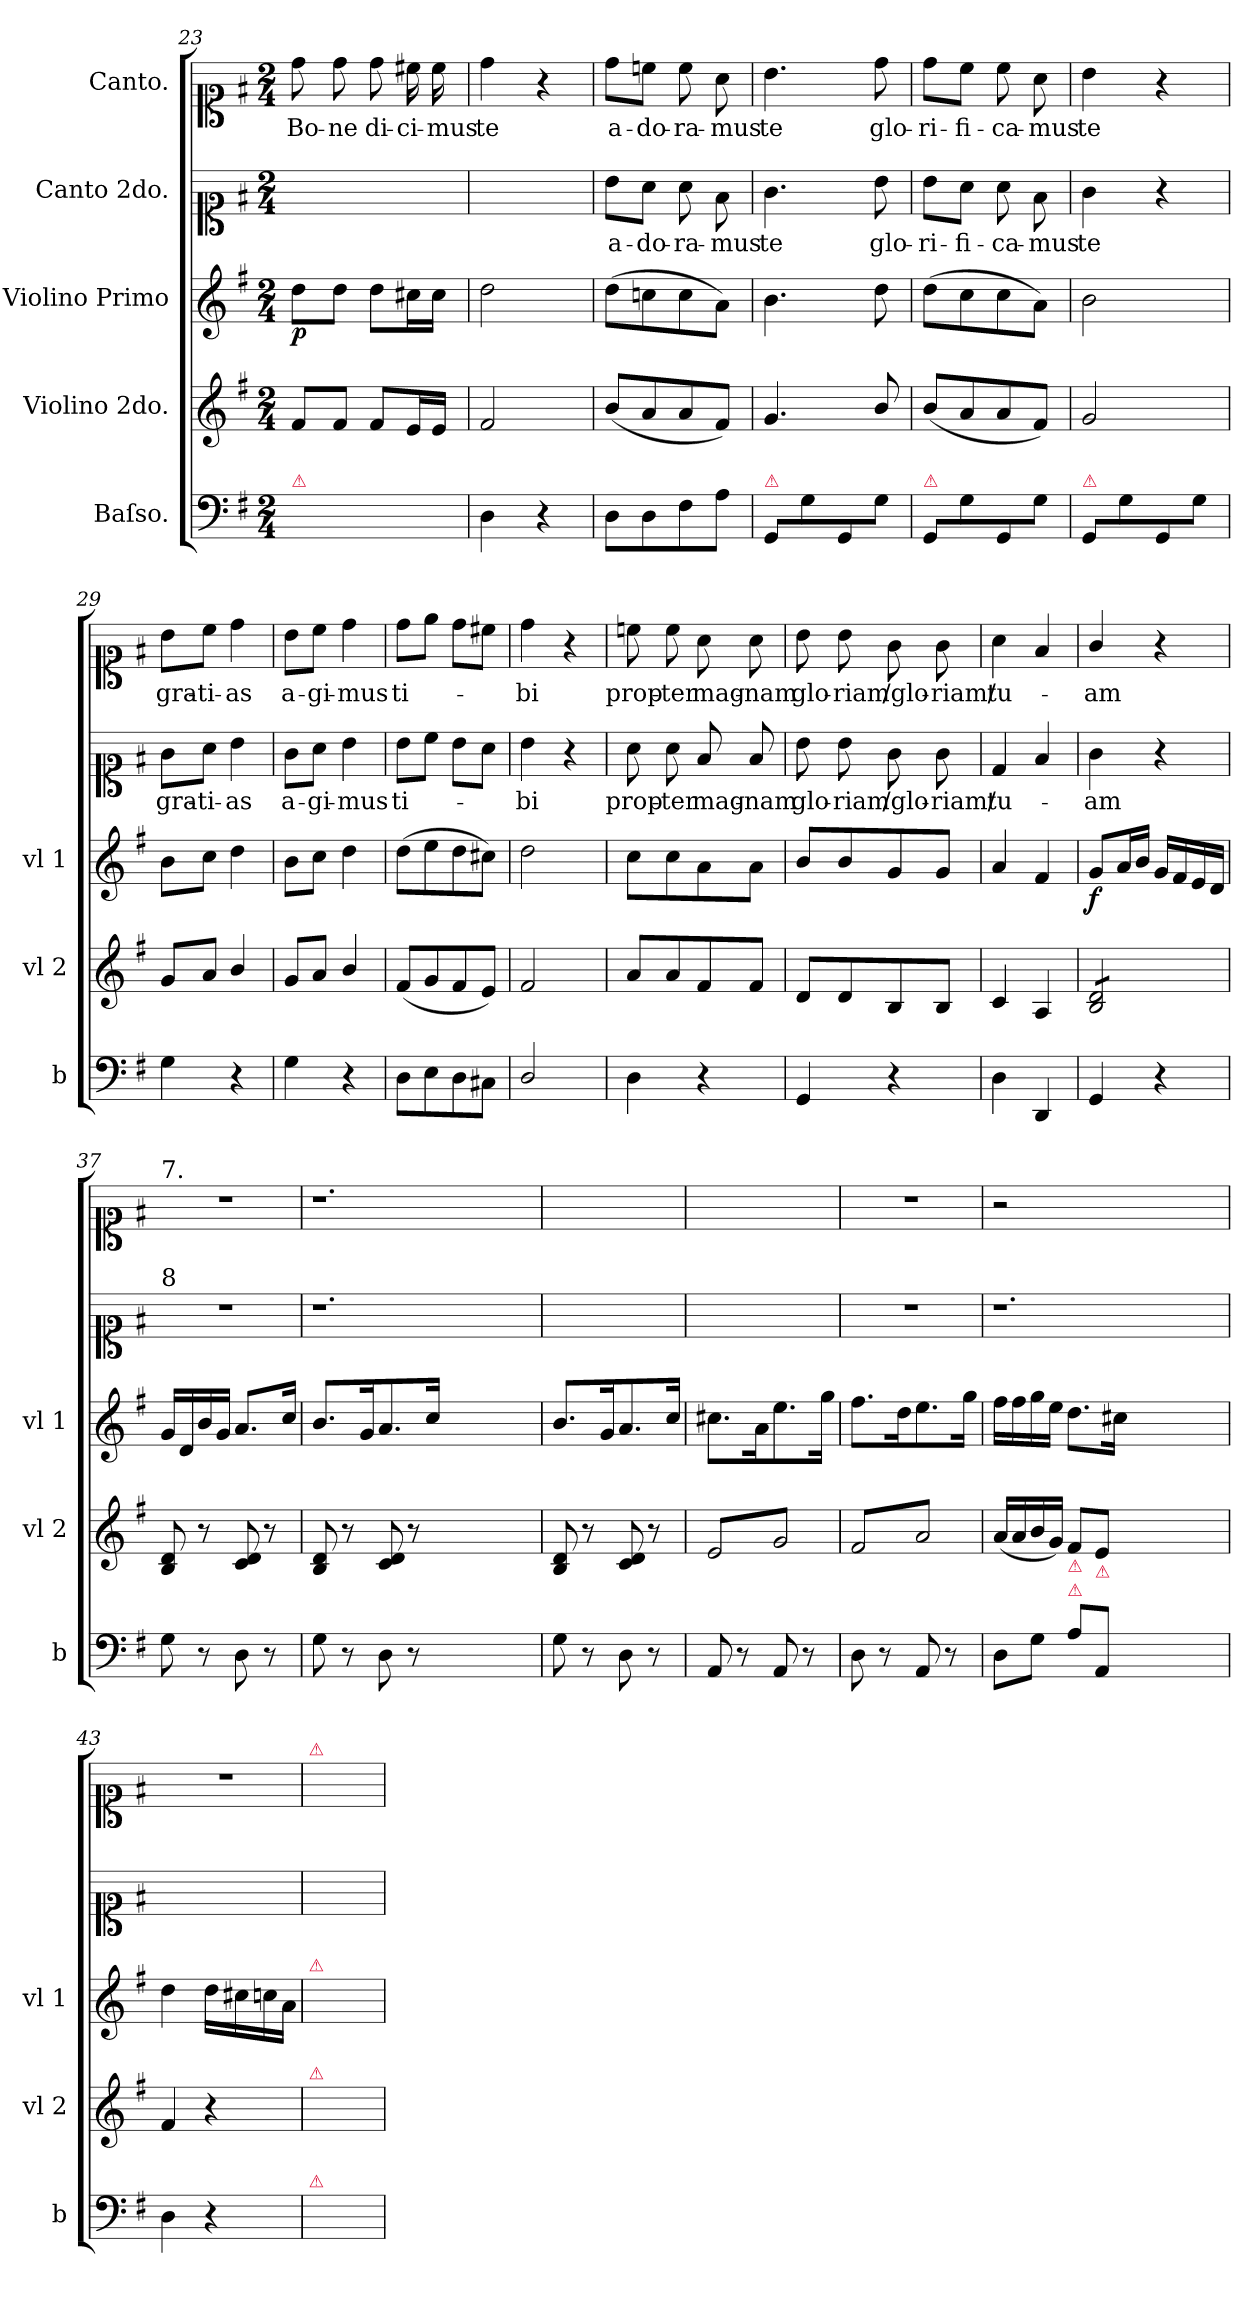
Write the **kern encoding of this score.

**kern	**kern	**kern	**dynam	**kern	**text	**kern	**text
*part5	*part4	*part3	*part3	*part2	*part2	*part1	*part1
*staff5	*staff4	*staff3	*staff3	*staff2	*staff2	*staff1	*staff1
*I"Baſso.	*I"Violino 2do.	*I"Violino Primo	*	*I"Canto 2do.	*	*I"Canto.	*
*I'b	*I'vl 2	*I'vl 1	*	*	*	*	*
*clefF4	*clefG2	*clefG2	*	*clefC1	*	*clefC1	*
*k[f#]	*k[f#]	*k[f#]	*	*k[f#]	*	*k[f#]	*
*M2/4	*M2/4	*M2/4	*	*M2/4	*	*M2/4	*
=23	=23	=23	=23	=23	=23	=23	=23
!LO:TX:a:color=crimson:t=⚠	!	!	!	!	!	!	!
!	!	!	!LO:DY:b	!	!	!	!
8D'\Lyy	8f#/L	8dd\L	p	2ryy	.	8dd\	Bo-
8F#'\yy	8f#/J	8dd\J	.	.	.	8dd\	-ne
8A'\yy	8f#/L	8dd\L	.	.	.	8dd\	di-
8d'\Jyy	16e/L	16cc#X\L	.	.	.	16cc#X\	-ci-
.	16e/JJ	16cc#\JJ	.	.	.	16cc#\	-mus
=24	=24	=24	=24	=24	=24	=24	=24
4D\	2f#/	2dd\	.	2ryy	.	4dd\	te
4r	.	.	.	.	.	4r	.
=25	=25	=25	=25	=25	=25	=25	=25
8D\L	(8b/L	(8dd\L	.	8b\L	a-	8dd\L	a-
8D\	8a/	8ccn\	.	8a\J	-do-	8ccn\J	-do-
8F#\	8a/	8cc\	.	8a\	-ra-	8cc\	-ra-
8A\J	8f#/J)	8a\J)	.	8f#\	-mus	8a\	-mus
=26	=26	=26	=26	=26	=26	=26	=26
!LO:TX:a:color=crimson:t=⚠	!	!	!	!	!	!	!
8GG/L	4.g/	4.b\	.	4.g\	te	4.b\	te
8G\	.	.	.	.	.	.	.
8GG/	.	.	.	.	.	.	.
8G\J	8b/	8dd\	.	8b\	glo-	8dd\	glo-
=27	=27	=27	=27	=27	=27	=27	=27
!LO:TX:a:color=crimson:t=⚠	!	!	!	!	!	!	!
8GG/L	(8b/L	(8dd\L	.	8b\L	-ri-	8dd\L	-ri-
8G\	8a/	8cc\	.	8a\J	-fi-	8cc\J	-fi-
8GG/	8a/	8cc\	.	8a\	-ca-	8cc\	-ca-
8G\J	8f#/J)	8a\J)	.	8f#\	-mus	8a\	-mus
=28	=28	=28	=28	=28	=28	=28	=28
!LO:TX:a:color=crimson:t=⚠	!	!	!	!	!	!	!
8GG/L	2g/	2b\	.	4g\	te	4b\	te
8G\	.	.	.	.	.	.	.
8GG/	.	.	.	4r	.	4r	.
8G\J	.	.	.	.	.	.	.
=29	=29	=29	=29	=29	=29	=29	=29
4G\	8g/L	8b\L	.	8g\L	gra-	8b\L	gra-
.	8a/J	8cc\J	.	8a\J	-ti-	8cc\J	-ti-
4r	4b/	4dd\	.	4b\	-as	4dd\	-as
=30	=30	=30	=30	=30	=30	=30	=30
4G\	8g/L	8b\L	.	8g\L	a-	8b\L	a-
.	8a/J	8cc\J	.	8a\J	-gi-	8cc\J	-gi-
4r	4b/	4dd\	.	4b\	-mus	4dd\	-mus
=31	=31	=31	=31	=31	=31	=31	=31
8D\L	(8f#/L	(8dd\L	.	8b\L	ti-	8dd\L	ti-
8E\	8g/	8ee\	.	8cc\J	.	8ee\J	.
8D\	8f#/	8dd\	.	8b\L	.	8dd\L	.
8C#X\J	8e/J)	8cc#X\J)	.	8a\J	.	8cc#X\J	.
=32	=32	=32	=32	=32	=32	=32	=32
2D/	2f#/	2dd\	.	4b\	-bi	4dd\	-bi
.	.	.	.	4r	.	4r	.
=33	=33	=33	=33	=33	=33	=33	=33
4D\	8a/L	8cc\L	.	8a\	prop-	8ccn\	prop-
.	8a/	8cc\	.	8a\	-ter	8cc\	-ter
4r	8f#/	8a\	.	8f#/	mag-	8a\	mag-
.	8f#/J	8a\J	.	8f#/	-nam	8a\	-nam
=34	=34	=34	=34	=34	=34	=34	=34
4GG/	8d/L	8b/L	.	8b\	glo-	8b\	glo-
.	8d/	8b/	.	8b\	-riam	8b\	-riam
4r	8B/	8g/	.	8g\	/glo-	8g\	/glo-
.	8B/J	8g/J	.	8g\	-riam/	8g\	-riam/
=35	=35	=35	=35	=35	=35	=35	=35
4D\	4c/	4a/	.	4d/	tu-	4a\	tu-
4DD/	4A/	4f#/	.	4f#/	.	4f#/	.
=36	=36	=36	=36	=36	=36	=36	=36
!	!	!	!LO:DY:b	!	!	!	!
*	*tremolo	*	*	*	*	*	*
4GG/	8B/ 8d/L	8g/L	f	4g\	-am	4g/	-am
.	8B/ 8d/	16a/L	.	.	.	.	.
.	.	16b/JJ	.	.	.	.	.
4r	8B/ 8d/	16g/LL	.	4r	.	4r	.
.	.	16f#/	.	.	.	.	.
.	8B/ 8d/J	16e/	.	.	.	.	.
*	*Xtremolo	*	*	*	*	*	*
.	.	16d/JJ	.	.	.	.	.
=37	=37	=37	=37	=37	=37	=37	=37
!	!	!	!	!	!	!LO:TX:a:t=7.	!
!	!	!	!	!LO:TX:a:t=8	!	!	!
8G\	8B/ 8d/	16g/LL	.	2r	.	2r	.
.	.	16d/	.	.	.	.	.
8r	8r	16b/	.	.	.	.	.
.	.	16g/JJ	.	.	.	.	.
8D\	8c/ 8d/	8.a/L	.	.	.	.	.
8r	8r	.	.	.	.	.	.
.	.	16cc/Jk	.	.	.	.	.
=38	=38	=38	=38	=38	=38	=38	=38
8G\	8B/ 8d/	8.b/L	.	1.r	.	1.r	.
8r	8r	.	.	.	.	.	.
.	.	16g/K	.	.	.	.	.
8D\	8c/ 8d/	8.a/	.	.	.	.	.
8r	8r	.	.	.	.	.	.
.	.	16cc/Jk	.	.	.	.	.
1ryy	1ryy	1ryy	.	.	.	.	.
=39	=39	=39	=39	=39	=39	=39	=39
8G\	8B/ 8d/	8.b/L	.	2ryy	.	2ryy	.
8r	8r	.	.	.	.	.	.
.	.	16g/K	.	.	.	.	.
8D\	8c/ 8d/	8.a/	.	.	.	.	.
8r	8r	.	.	.	.	.	.
.	.	16cc/Jk	.	.	.	.	.
=40	=40	=40	=40	=40	=40	=40	=40
*	*tremolo	*	*	*	*	*	*
8AA/	(8e/L	8.cc#X\L	.	2ryy	.	2ryy	.
8r	8g/)	.	.	.	.	.	.
.	.	16a\K	.	.	.	.	.
8AA/	8e/	8.ee\	.	.	.	.	.
8r	8g/)J	.	.	.	.	.	.
.	.	16gg\Jk	.	.	.	.	.
=41	=41	=41	=41	=41	=41	=41	=41
8D\	(8f#/L	8.ff#\L	.	2r	.	2r	.
8r	8a/)	.	.	.	.	.	.
.	.	16dd\K	.	.	.	.	.
8AA/	8f#/	8.ee\	.	.	.	.	.
8r	8a/)J	.	.	.	.	.	.
*	*Xtremolo	*	*	*	*	*	*
.	.	16gg\Jk	.	.	.	.	.
=42	=42	=42	=42	=42	=42	=42	=42
8D\L	(16a/LL	16ff#\LL	.	1.r	.	2r	.
.	16a/	16ff#\	.	.	.	.	.
8G\J	16b/	16gg\	.	.	.	.	.
.	16g/JJ)	16ee\JJ	.	.	.	.	.
!	!LO:TX:b:color=crimson:t=⚠	!	!	!	!	!	!
!LO:TX:a:color=crimson:t=⚠	!	!	!	!	!	!	!
8A\L	8f#/L	8.dd\L	.	.	.	.	.
!	!LO:TX:b:color=crimson:t=⚠	!	!	!	!	!	!
8AA/J	8e/J	.	.	.	.	.	.
.	.	16cc#X\Jk	.	.	.	.	.
1ryy	1ryy	1ryy	.	.	.	1ryy	.
=43	=43	=43	=43	=43	=43	=43	=43
4D\	4f#/	4dd\	.	2ryy	.	2r	.
4r	4r	16dd\LL	.	.	.	.	.
.	.	16cc#X\	.	.	.	.	.
.	.	16ccn\	.	.	.	.	.
.	.	16a\JJ	.	.	.	.	.
=44	=44	=44	=44	=44	=44	=44	=44
!	!	!	!	!	!	!LO:TX:a:color=crimson:t=⚠	!
!	!	!LO:TX:a:color=crimson:t=⚠	!	!	!	!	!
!	!LO:TX:a:color=crimson:t=⚠	!	!	!	!	!	!
!LO:TX:a:color=crimson:t=⚠	!	!	!	!	!	!	!
2ryy	2ryy	2ryy	.	2ryy	.	2ryy	.
=	=	=	=	=	=	=	=
*-	*-	*-	*-	*-	*-	*-	*-
